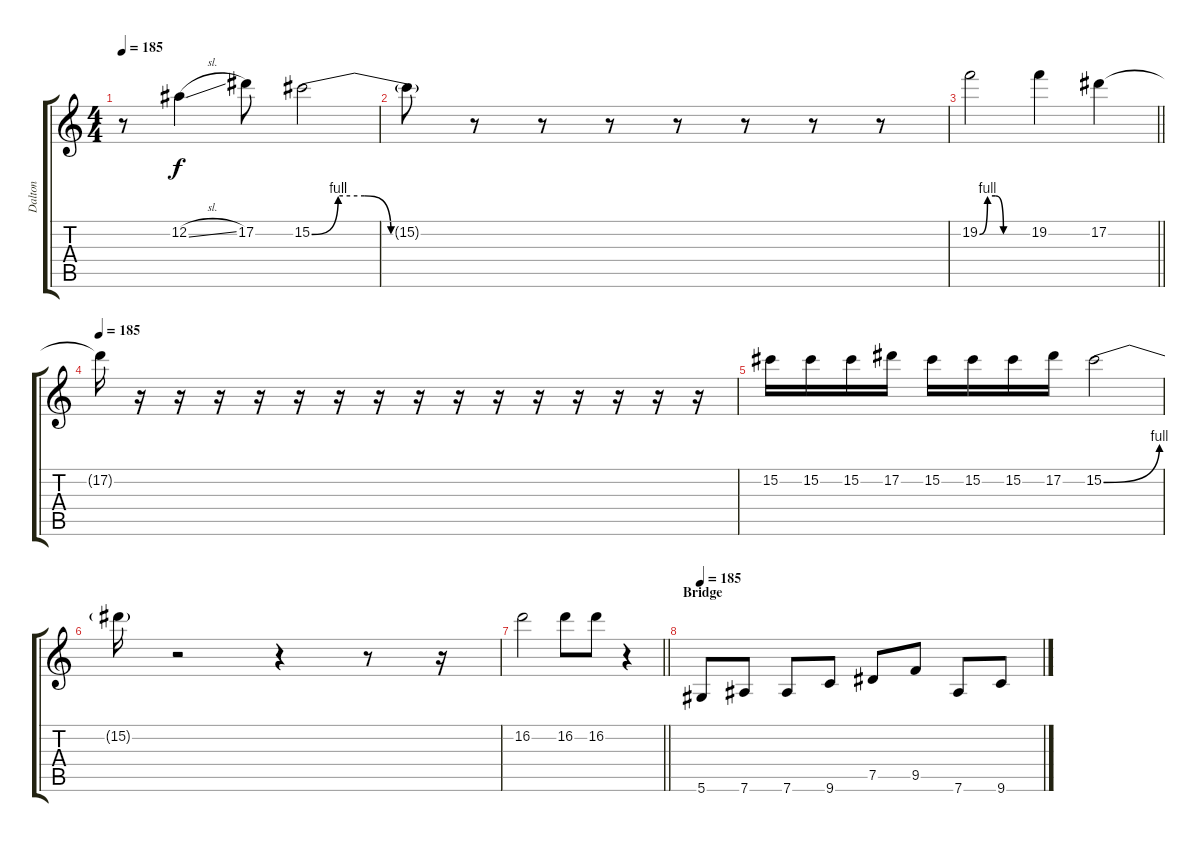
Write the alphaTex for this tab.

\track ("Dalton" "Dalton") {instrument overdrivenguitar}
\staff {score tabs}
\tuning (Eb4 Bb3 Gb3 Db3 Ab2 Eb2) {hide}
\ts (4 4)
\tempo 185
\clef g2
\ks c
r.8{dy f} 12.2{sl}.4 17.2.8 15.2{be (custom 0 0 10 4 20 4 30 0 60 0)}.2 |
15.2{t}.8 r.8 r.8 r.8 r.8 r.8 r.8 r.8 |
\barLineRight lightlight
19.2{be (custom 0 0 10 4 20 4 30 0 60 0)}.2 19.2.4 17.2.4 |
\tempo 185
17.2{t}.16 r.16 r.16 r.16 r.16 r.16 r.16 r.16 r.16 r.16 r.16 r.16 r.16 r.16 r.16 r.16 |
15.2.16 15.2.16 15.2.16 17.2.16 15.2.16 15.2.16 15.2.16 17.2.16 15.2{be (bend 0 0 60 4)}.2 |
15.2{t}.16 r.2 r.4 r.8 r.16 |
\barLineRight lightlight
16.2.2 16.2.8 16.2.8 r.4 |
\section ("" "Bridge")
\tempo 185
5.6.8 7.6.8 7.6.8 9.6.8 7.5.8 9.5.8 7.6.8 9.6.8
